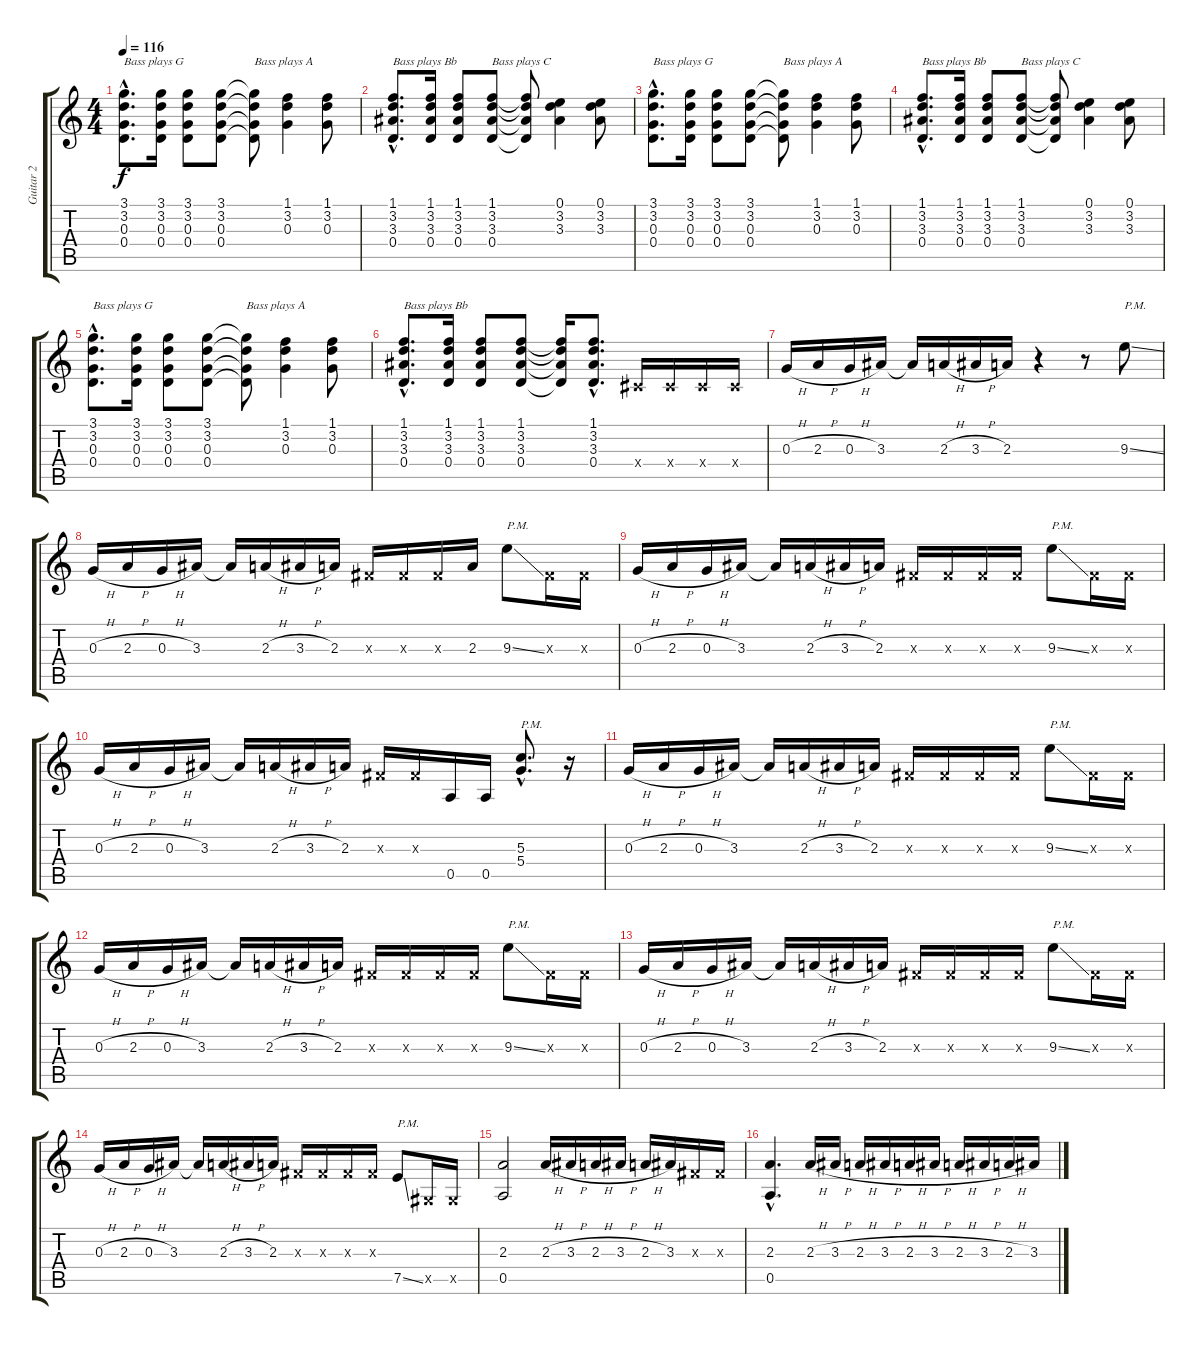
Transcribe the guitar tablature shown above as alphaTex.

\track ("Guitar 2" "Guitar 2") {instrument overdrivenguitar}
\staff {score tabs}
\tuning (E4 B3 G3 D3 A2 E2) {hide}
\ts (4 4)
\tempo 116
\clef g2
\ks c
(3.1{hac} 3.2{hac} 0.3{hac} 0.4{hac}).8{d txt "Bass plays G" dy f} (3.1 3.2 0.3 0.4).16 (3.1 3.2 0.3 0.4).8 (3.1 3.2 0.3 0.4).8 (3.1{t} 3.2{t} 0.3{t} 0.4{t}).8{txt "Bass plays A"} (1.1 3.2 0.3).4 (1.1 3.2 0.3).8 |
(1.1{hac} 3.2{hac} 3.3{hac} 0.4{hac}).8{d txt "Bass plays Bb"} (1.1 3.2 3.3 0.4).16 (1.1 3.2 3.3 0.4).8 (1.1 3.2 3.3 0.4).8{txt "Bass plays C"} (1.1{t} 3.2{t} 3.3{t} 0.4{t}).8 (0.1 3.2 3.3).4 (0.1 3.2 3.3).8 |
(3.1{hac} 3.2{hac} 0.3{hac} 0.4{hac}).8{d txt "Bass plays G"} (3.1 3.2 0.3 0.4).16 (3.1 3.2 0.3 0.4).8 (3.1 3.2 0.3 0.4).8 (3.1{t} 3.2{t} 0.3{t} 0.4{t}).8{txt "Bass plays A"} (1.1 3.2 0.3).4 (1.1 3.2 0.3).8 |
(1.1{hac} 3.2{hac} 3.3{hac} 0.4{hac}).8{d txt "Bass plays Bb"} (1.1 3.2 3.3 0.4).16 (1.1 3.2 3.3 0.4).8 (1.1 3.2 3.3 0.4).8{txt "Bass plays C"} (1.1{t} 3.2{t} 3.3{t} 0.4{t}).8 (0.1 3.2 3.3).4 (0.1 3.2 3.3).8 |
(3.1{hac} 3.2{hac} 0.3{hac} 0.4{hac}).8{d txt "Bass plays G"} (3.1 3.2 0.3 0.4).16 (3.1 3.2 0.3 0.4).8 (3.1 3.2 0.3 0.4).8 (3.1{t} 3.2{t} 0.3{t} 0.4{t}).8{txt "Bass plays A"} (1.1 3.2 0.3).4 (1.1 3.2 0.3).8 |
(1.1{hac} 3.2{hac} 3.3{hac} 0.4{hac}).8{d txt "Bass plays Bb"} (1.1 3.2 3.3 0.4).16 (1.1 3.2 3.3 0.4).8 (1.1 3.2 3.3 0.4).8 (1.1{t} 3.2{t} 3.3{t} 0.4{t}).16 (1.1{hac} 3.2{hac} 3.3{hac} 0.4{hac}).8{d} -1.4{x}.16 -1.4{x}.16 -1.4{x}.16 -1.4{x}.16 |
0.3{h}.16 2.3{h}.16 0.3{h}.16 3.3.16 3.3{t}.16 2.3{h}.16 3.3{h}.16 2.3.16 r.4 r.8 9.3{ss}.8{txt "P.M."} |
0.3{h}.16 2.3{h}.16 0.3{h}.16 3.3.16 3.3{t}.16 2.3{h}.16 3.3{h}.16 2.3.16 -1.3{x}.16 -1.3{x}.16 -1.3{x}.16 2.3.16 9.3{ss}.8{txt "P.M."} -1.3{x}.16 -1.3{x}.16 |
0.3{h}.16 2.3{h}.16 0.3{h}.16 3.3.16 3.3{t}.16 2.3{h}.16 3.3{h}.16 2.3.16 -1.3{x}.16 -1.3{x}.16 -1.3{x}.16 -1.3{x}.16 9.3{ss}.8{txt "P.M."} -1.3{x}.16 -1.3{x}.16 |
0.3{h}.16 2.3{h}.16 0.3{h}.16 3.3.16 3.3{t}.16 2.3{h}.16 3.3{h}.16 2.3.16 -1.3{x}.16 -1.3{x}.16 0.5.16 0.5.16 (5.3{hac} 5.4{hac}).8{d txt "P.M."} r.16 |
0.3{h}.16 2.3{h}.16 0.3{h}.16 3.3.16 3.3{t}.16 2.3{h}.16 3.3{h}.16 2.3.16 -1.3{x}.16 -1.3{x}.16 -1.3{x}.16 -1.3{x}.16 9.3{ss}.8{txt "P.M."} -1.3{x}.16 -1.3{x}.16 |
0.3{h}.16 2.3{h}.16 0.3{h}.16 3.3.16 3.3{t}.16 2.3{h}.16 3.3{h}.16 2.3.16 -1.3{x}.16 -1.3{x}.16 -1.3{x}.16 -1.3{x}.16 9.3{ss}.8{txt "P.M."} -1.3{x}.16 -1.3{x}.16 |
0.3{h}.16 2.3{h}.16 0.3{h}.16 3.3.16 3.3{t}.16 2.3{h}.16 3.3{h}.16 2.3.16 -1.3{x}.16 -1.3{x}.16 -1.3{x}.16 -1.3{x}.16 9.3{ss}.8{txt "P.M."} -1.3{x}.16 -1.3{x}.16 |
0.3{h}.16 2.3{h}.16 0.3{h}.16 3.3.16 3.3{t}.16 2.3{h}.16 3.3{h}.16 2.3.16 -1.3{x}.16 -1.3{x}.16 -1.3{x}.16 -1.3{x}.16 7.5{ss}.8{txt "P.M."} -1.5{x}.16 -1.5{x}.16 |
(2.3 0.5).2 2.3{h}.16 3.3{h}.16 2.3{h}.16 3.3{h}.16 2.3{h}.16 3.3.16 -1.3{x}.16 -1.3{x}.16 |
(2.3{hac} 0.5{hac}).4{d} 2.3{h}.16 3.3{h}.16 2.3{h}.16 3.3{h}.16 2.3{h}.16 3.3{h}.16 2.3{h}.16 3.3{h}.16 2.3{h}.16 3.3.16
